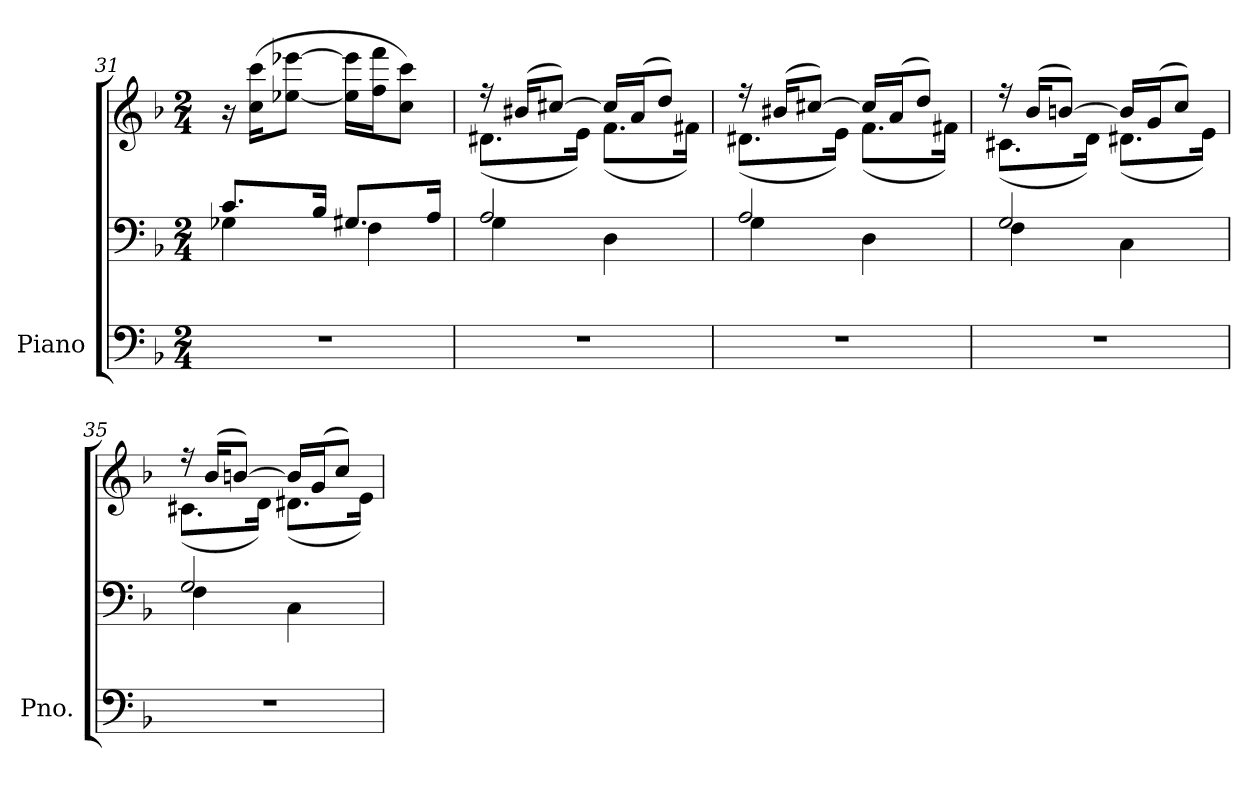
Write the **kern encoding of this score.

**kern	**kern	**kern
*part1	*part1	*part1
*staff3	*staff2	*staff1
*I"Piano	*	*
*I'Pno.	*	*
*clefF4	*clefF4	*clefG2
*k[b-]	*k[b-]	*k[b-]
*M2/4	*M2/4	*M2/4
=31	=31	=31
*	*^	*
2r	8.c/L	4G-X\	16r
.	.	.	(>16cc\ 16ccc\KL
.	.	.	[8ee-X\ [8eee-X\J
.	16B-/Jk	.	.
.	8.G#X/L	4F\	16ee-\] 16eee-\]LL
.	.	.	16ff\ 16fff\J
.	.	.	8cc\ 8ccc\J)
.	16A/Jk	.	.
!!LO:PB:g=z
=32	=32	=32	=32
*	*	*	*^
2r	2A/	4G\	16r	(<8.d#X\L
.	.	.	(>16b#X/KL	.
.	.	.	[8cc#X/J)	.
.	.	.	.	16e\Jk)
.	.	4D\	16cc#/LL]	(<8.f\L
.	.	.	(>16a/J	.
.	.	.	8dd/J)	.
.	.	.	.	16f#X\Jk)
=33	=33	=33	=33	=33
2r	2A/	4G\	16r	(<8.d#X\L
.	.	.	(>16b#X/KL	.
.	.	.	[8cc#X/J)	.
.	.	.	.	16e\Jk)
.	.	4D\	16cc#/LL]	(<8.f\L
.	.	.	(>16a/J	.
.	.	.	8dd/J)	.
.	.	.	.	16f#X\Jk)
=34	=34	=34	=34	=34
2r	2G/	4F\	16r	(<8.c#X\L
.	.	.	(>16b-/KL	.
.	.	.	[8bn/J)	.
.	.	.	.	16d\Jk)
.	.	4C\	16b/LL]	(<8.d#X\L
.	.	.	(>16g/J	.
.	.	.	8cc/J)	.
.	.	.	.	16e\Jk)
=35	=35	=35	=35	=35
2r	2G/	4F\	16r	(<8.c#X\L
.	.	.	(>16b-/KL	.
.	.	.	[8bn/J)	.
.	.	.	.	16d\Jk)
.	.	4C\	16b/LL]	(<8.d#X\L
.	.	.	(>16g/J	.
.	.	.	8cc/J)	.
.	.	.	.	16e\Jk)
*	*v	*v	*	*
*	*	*v	*v
=	=	=
*-	*-	*-
